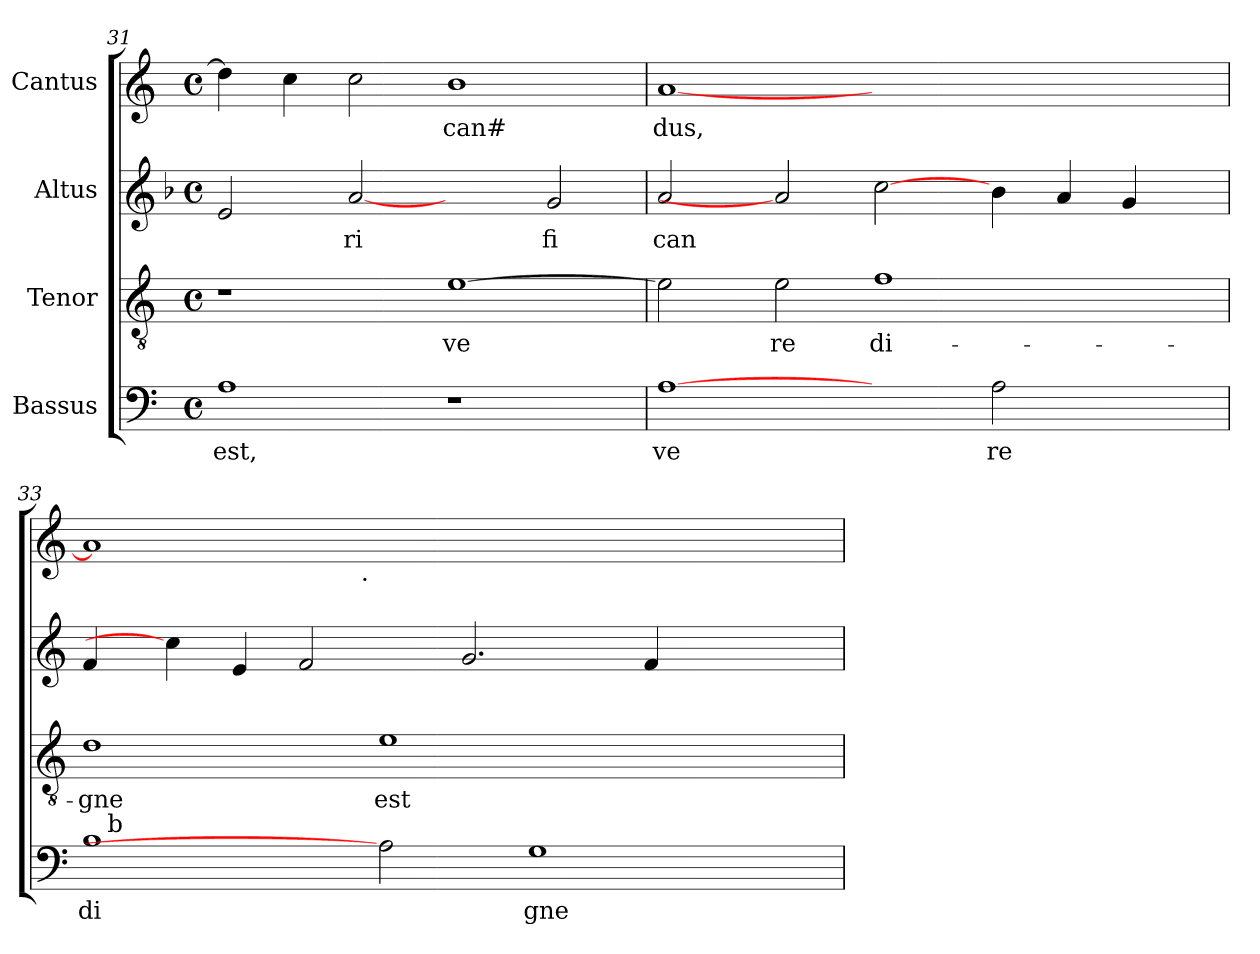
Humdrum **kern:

**kern	**text	**kern	**text	**kern	**text	**kern	**text
*part4	*part4	*part3	*part3	*part2	*part2	*part1	*part1
*staff4	*staff4	*staff3	*staff3	*staff2	*staff2	*staff1	*staff1
*I"Bassus	*	*I"Tenor	*	*I"Altus	*	*I"Cantus	*
*clefF4	*	*clefGv2	*	*clefG2	*	*clefG2	*
*	*	*	*	*k[b-]	*	*	*
*	*	*	*	*F:	*	*	*
*M4/4	*	*M4/4	*	*M4/4	*	*M4/4	*
*met(c)	*	*met(c)	*	*met(c)	*	*met(c)	*
=31	=31	=31	=31	=31	=31	=31	=31
!	!LO:LY:b:cj	!	!	!	!	!	!
1A	est,	1r	.	2e/	.	4dd\]	.
.	.	.	.	.	.	4cc\	.
!	!	!	!	!	!LO:LY:b:cj	!	!
.	.	.	.	[2a	ri	2cc\	.
!	!	!	!LO:LY:b:cj	!	!	!	!LO:LY:b:cj
1r	.	[>1e	ve	2ryy	.	1b	can#
!	!	!	!	!	!LO:LY:b:cj	!	!
.	.	.	.	2g/	fi	.	.
!!LO:LB:g=z
=32	=32	=32	=32	=32	=32	=32	=32
*	*	*	*	*k[]	*	*	*
*	*	*	*	*C:	*	*	*
!	!LO:LY:b:cj	!	!	!	!LO:LY:b	!	!LO:LY:b:cj
*	*	*^	*	*	*	*	*
[1A	ve	2e\]	32.ryy	.	2a/	can	[1a	dus,
.	.	.	1ryy	.	.	.	.	.
!	!	!	!	!LO:LY:b:cj	!	!	!	!
.	.	2e\	.	re	2a]	.	.	.
!	!	!	!	!LO:LY:b:cj	!	!	!	!
2ryy	.	1f	.	di-	[2cc\	.	1ryy	.
.	.	.	1ryy	.	.	.	.	.
!	!LO:LY:b:cj	!	!	!	!	!	!	!
2A\	re	.	.	.	4b\	.	.	.
.	.	.	.	.	4a/	.	.	.
4ryy	.	4ryy	.	.	4g/	.	4ryy	.
.	.	.	8ryy	.	.	.	.	.
.	.	.	16ryy	.	.	.	.	.
.	.	.	64ryy	.	.	.	.	.
=33	=33	=33	=33	=33	=33	=33	=33	=33
!	!LO:LY:b:cj	!	!	!LO:LY:b:cj	!	!	!	!
*^	*	*v	*v	*	*	*	*^	*
1B	32.ryy	di	1d	-gne	4f/	.	1a]	2ryy	.
!	!LO:TX:a:t=b	!	!	!	!	!	!	!	!
.	1ryy	.	.	.	.	.	.	.	.
.	.	.	.	.	4cc\]	.	.	.	.
.	.	.	.	.	4e/	.	.	4...ryy	.
.	.	.	.	.	2f/	.	.	.	.
!	!	!	!	!	!	!	!	!LO:TX:b:t=.	!
.	.	.	.	.	.	.	.	1ryy	.
!	!	!	!	!LO:LY:b:cj	!	!	!	!	!
2A]	.	.	1e	est	.	.	1.ryy	.	.
.	1ryy	.	.	.	.	.	.	.	.
.	.	.	.	.	2.g/	.	.	.	.
!	!	!LO:LY:b:cj	!	!	!	!	!	!	!
1G	.	gne	.	.	.	.	.	.	.
.	.	.	.	.	.	.	.	2ryy	.
.	.	.	2ryy	.	4f/	.	.	.	.
.	4ryy	.	.	.	.	.	.	.	.
.	.	.	.	.	4ryy	.	.	.	.
.	8ryy	.	.	.	.	.	.	.	.
.	16ryy	.	.	.	.	.	.	.	.
.	.	.	.	.	.	.	.	32ryy	.
.	64ryy	.	.	.	.	.	.	.	.
*v	*v	*	*	*	*	*	*v	*v	*
=	=	=	=	=	=	=	=
*-	*-	*-	*-	*-	*-	*-	*-
